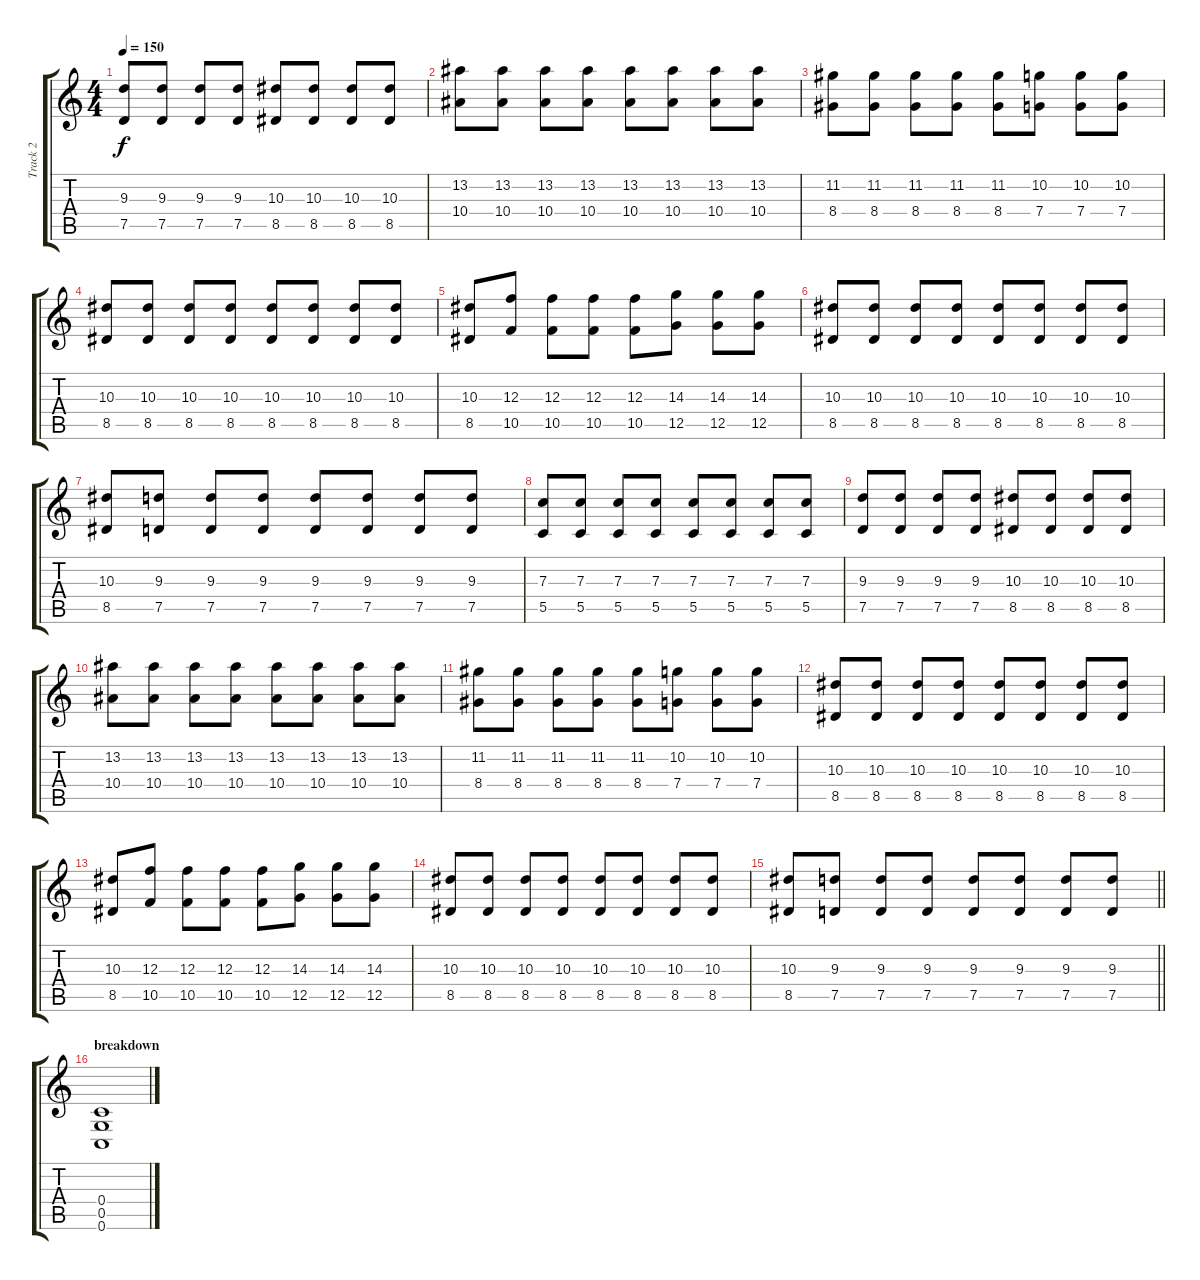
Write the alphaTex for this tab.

\track ("Track 2" "Track 2") {instrument distortionguitar}
\staff {score tabs}
\tuning (D4 A3 F3 C3 G2 C2) {hide}
\ts (4 4)
\tempo 150
\clef g2
\ks c
(9.3 7.5).8{dy f} (9.3 7.5).8 (9.3 7.5).8 (9.3 7.5).8 (10.3 8.5).8 (10.3 8.5).8 (10.3 8.5).8 (10.3 8.5).8 |
(13.2 10.4).8 (13.2 10.4).8 (13.2 10.4).8 (13.2 10.4).8 (13.2 10.4).8 (13.2 10.4).8 (13.2 10.4).8 (13.2 10.4).8 |
(11.2 8.4).8 (11.2 8.4).8 (11.2 8.4).8 (11.2 8.4).8 (11.2 8.4).8 (10.2 7.4).8 (10.2 7.4).8 (10.2 7.4).8 |
(10.3 8.5).8 (10.3 8.5).8 (10.3 8.5).8 (10.3 8.5).8 (10.3 8.5).8 (10.3 8.5).8 (10.3 8.5).8 (10.3 8.5).8 |
(10.3 8.5).8 (12.3 10.5).8 (12.3 10.5).8 (12.3 10.5).8 (12.3 10.5).8 (14.3 12.5).8 (14.3 12.5).8 (14.3 12.5).8 |
(10.3 8.5).8 (10.3 8.5).8 (10.3 8.5).8 (10.3 8.5).8 (10.3 8.5).8 (10.3 8.5).8 (10.3 8.5).8 (10.3 8.5).8 |
(10.3 8.5).8 (9.3 7.5).8 (9.3 7.5).8 (9.3 7.5).8 (9.3 7.5).8 (9.3 7.5).8 (9.3 7.5).8 (9.3 7.5).8 |
(7.3 5.5).8 (7.3 5.5).8 (7.3 5.5).8 (7.3 5.5).8 (7.3 5.5).8 (7.3 5.5).8 (7.3 5.5).8 (7.3 5.5).8 |
(9.3 7.5).8 (9.3 7.5).8 (9.3 7.5).8 (9.3 7.5).8 (10.3 8.5).8 (10.3 8.5).8 (10.3 8.5).8 (10.3 8.5).8 |
(13.2 10.4).8 (13.2 10.4).8 (13.2 10.4).8 (13.2 10.4).8 (13.2 10.4).8 (13.2 10.4).8 (13.2 10.4).8 (13.2 10.4).8 |
(11.2 8.4).8 (11.2 8.4).8 (11.2 8.4).8 (11.2 8.4).8 (11.2 8.4).8 (10.2 7.4).8 (10.2 7.4).8 (10.2 7.4).8 |
(10.3 8.5).8 (10.3 8.5).8 (10.3 8.5).8 (10.3 8.5).8 (10.3 8.5).8 (10.3 8.5).8 (10.3 8.5).8 (10.3 8.5).8 |
(10.3 8.5).8 (12.3 10.5).8 (12.3 10.5).8 (12.3 10.5).8 (12.3 10.5).8 (14.3 12.5).8 (14.3 12.5).8 (14.3 12.5).8 |
(10.3 8.5).8 (10.3 8.5).8 (10.3 8.5).8 (10.3 8.5).8 (10.3 8.5).8 (10.3 8.5).8 (10.3 8.5).8 (10.3 8.5).8 |
\barLineRight lightlight
(10.3 8.5).8 (9.3 7.5).8 (9.3 7.5).8 (9.3 7.5).8 (9.3 7.5).8 (9.3 7.5).8 (9.3 7.5).8 (9.3 7.5).8 |
\section ("" "breakdown")
(0.4 0.5 0.6).1
